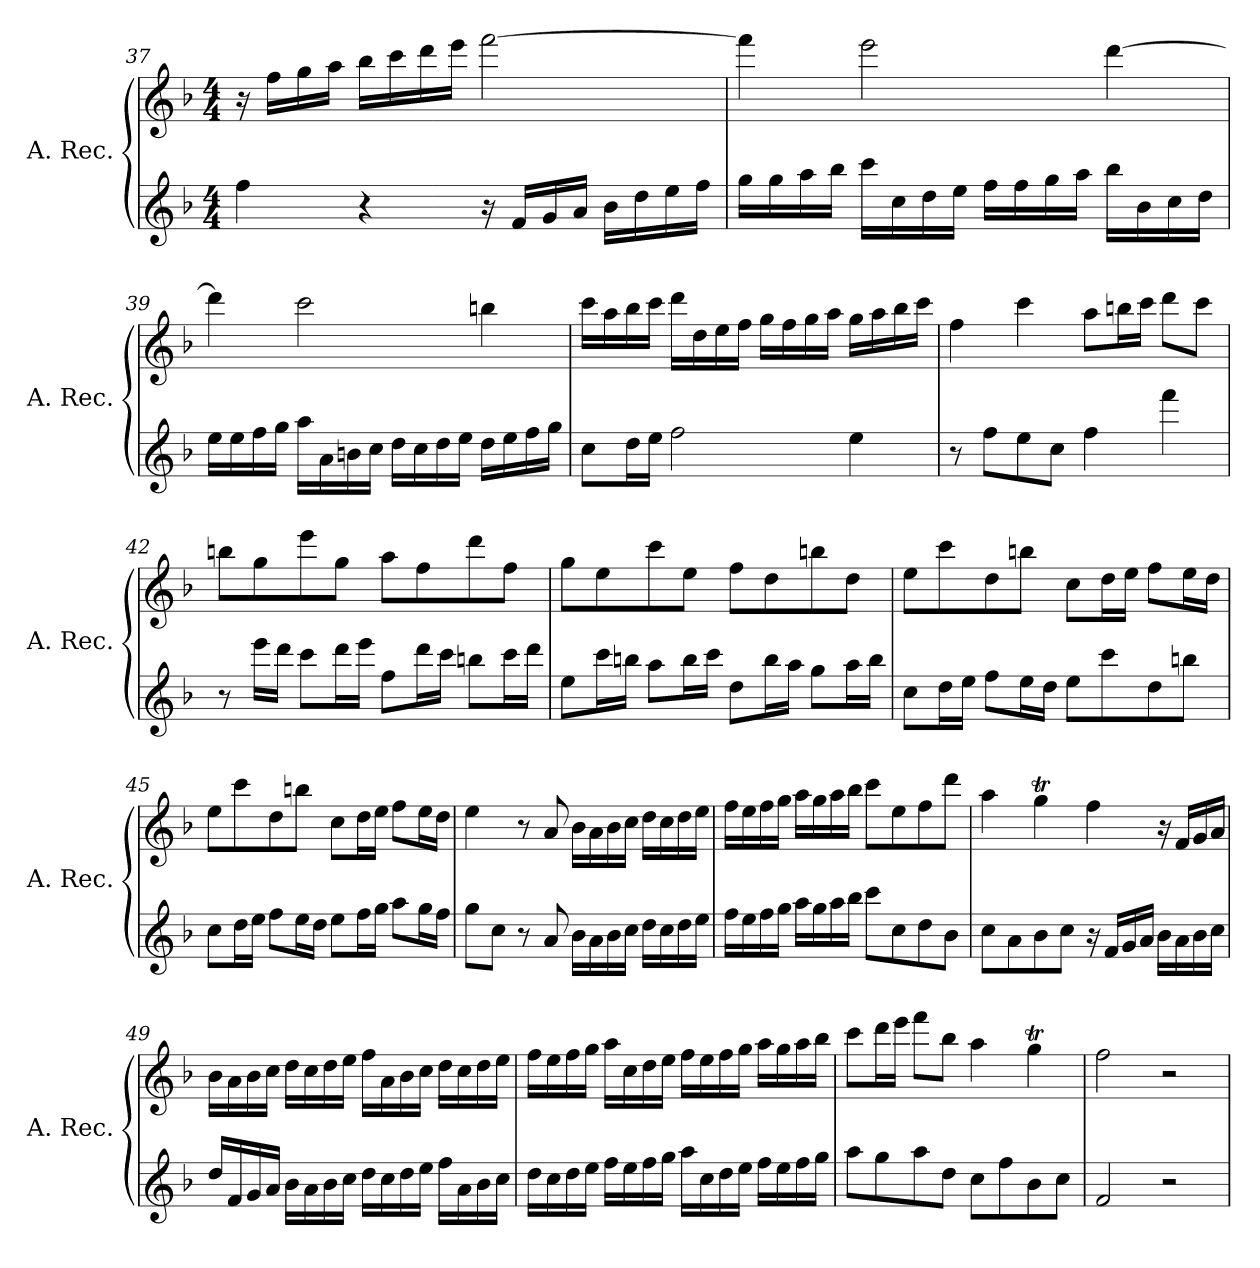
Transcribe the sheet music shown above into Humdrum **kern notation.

**kern	**kern
*part2	*part1
*staff2	*staff1
*I"A. Rec.	*I"A. Rec.
*I'A. Rec.	*I'A. Rec.
*clefG2	*clefG2
*k[b-]	*k[b-]
*M4/4	*M4/4
=37	=37
4ffi\	16r
.	16ff\LL
.	16gg\
.	16aa\JJ
4r	16bb-j\LL
.	16ccc\
.	16ddd\
.	16eee\JJ
16r	[2fffZ\
16f/LL	.
16g/	.
16a/JJ	.
16b-\LL	.
16dd\	.
16ee\	.
16ff\JJ	.
=38	=38
16ggi\LL	4fffi\]
16gg\	.
16aa\	.
16bb-\JJ	.
16cccj\LL	2eeej\
16cc\	.
16dd\	.
16ee\JJ	.
16ffZ\LL	.
16ff\	.
16gg\	.
16aa\JJ	.
16bb-\LL	[4ddd\
16b-\	.
16cc\	.
16dd\JJ	.
!!LO:LB:g=z
=39	=39
16eei\LL	4dddi\]
16ee\	.
16ff\	.
16gg\JJ	.
16aaj\LL	2cccj\
16a\	.
16bn\	.
16cc\JJ	.
16ddZ\LL	.
16cc\	.
16dd\	.
16ee\JJ	.
16dd\LL	4bbn\
16ee\	.
16ff\	.
16gg\JJ	.
=40	=40
8cci\L	16ccci\LL
.	16aa\
16dd\L	16bb-\
16ee\JJ	16ccc\JJ
2ffj\	16dddj\LL
.	16dd\
.	16ee\
.	16ff\JJ
.	16ggZ\LL
.	16ff\
.	16gg\
.	16aa\JJ
4ee\	16gg\LL
.	16aa\
.	16bb-\
.	16ccc\JJ
=41	=41
8r	4ffi\
8ff\L	.
8eej\	4cccj\
8cc\J	.
4ffZ\	8aaZ\L
.	16bbn\L
.	16ccc\JJ
4fff\	8ddd\L
.	8ccc\J
!!LO:PB:g=z
=42	=42
8r	8bbni\L
16eee\LL	8gg\
16ddd\JJ	.
8ccc\L	8eee\
16ddd\L	8gg\J
16eee\JJ	.
8ffZ\L	8aaZ\L
16ddd\L	8ff\
16ccc\JJ	.
8bbn\L	8ddd\
16ccc\L	8ff\J
16ddd\JJ	.
=43	=43
8eei\L	8ggi\L
16ccc\L	8ee\
16bbn\JJ	.
8aa\L	8ccc\
16bb\L	8ee\J
16ccc\JJ	.
8ddZ\L	8ffZ\L
16bb\L	8dd\
16aa\JJ	.
8gg\L	8bbn\
16aa\L	8dd\J
16bb\JJ	.
=44	=44
8cci\L	8eei\L
16dd\L	8ccc\
16ee\JJ	.
8ff\L	8dd\
16ee\L	8bbn\J
16dd\JJ	.
8eeZ\L	8ccZ\L
8ccc\	16dd\L
.	16ee\JJ
8dd\	8ff\L
8bbn\J	16ee\L
.	16dd\JJ
!!LO:LB:g=z
=45	=45
8cci\L	8eei\L
16dd\L	8ccc\
16ee\JJ	.
8ff\L	8dd\
16ee\L	8bbn\J
16dd\JJ	.
8eeZ\L	8ccZ\L
16ff\L	16dd\L
16gg\JJ	16ee\JJ
8aa\L	8ff\L
16gg\L	16ee\L
16ff\JJ	16dd\JJ
=46	=46
8ggi\L	4eei\
8cc\J	.
8r	8r
8a/	8a/
16b-Z\LL	16b-Z\LL
16a\	16a\
16b-\	16b-\
16cc\JJ	16cc\JJ
16dd\LL	16dd\LL
16cc\	16cc\
16dd\	16dd\
16ee\JJ	16ee\JJ
=47	=47
16ffi\LL	16ffi\LL
16ee\	16ee\
16ff\	16ff\
16gg\JJ	16gg\JJ
16aaj\LL	16aaj\LL
16gg\	16gg\
16aa\	16aa\
16bb-\JJ	16bb-\JJ
8cccZ\L	8cccZ\L
8cc\	8ee\
8dd\	8ff\
8b-\J	8ddd\J
=48	=48
8cci\L	4aai\
8a\	.
8b-j\	4ggTj\
8cc\J	.
16r	4ff\
16f/LL	.
16g/	.
16a/JJ	.
16b-\LL	16r
16a\	16f/LL
16b-\	16g/
16cc\JJ	16a/JJ
!!LO:LB:g=z
=49	=49
16ddi/LL	16b-i\LL
16f/	16a\
16g/	16b-\
16a/JJ	16cc\JJ
16b-j\LL	16ddj\LL
16a\	16cc\
16b-\	16dd\
16cc\JJ	16ee\JJ
16ddZ\LL	16ffZ\LL
16cc\	16a\
16dd\	16b-\
16ee\JJ	16cc\JJ
16ff\LL	16dd\LL
16a\	16cc\
16b-\	16dd\
16cc\JJ	16ee\JJ
=50	=50
16ddi\LL	16ffi\LL
16cc\	16ee\
16dd\	16ff\
16ee\JJ	16gg\JJ
16ffj\LL	16aaj\LL
16ee\	16cc\
16ff\	16dd\
16gg\JJ	16ee\JJ
16aaZ\LL	16ffZ\LL
16cc\	16ee\
16dd\	16ff\
16ee\JJ	16gg\JJ
16ff\LL	16aa\LL
16ee\	16gg\
16ff\	16aa\
16gg\JJ	16bb-\JJ
=51	=51
8aai\L	8ccci\L
8gg\	16ddd\L
.	16eee\JJ
8aaj\	8fffj\L
8dd\J	8bb-\J
8ccZ\L	4aaZ\
8ff\	.
8b-\	4ggT\
8cc\J	.
=52	=52
2fi/	2ffi\
2r	2r
=	=
*-	*-
